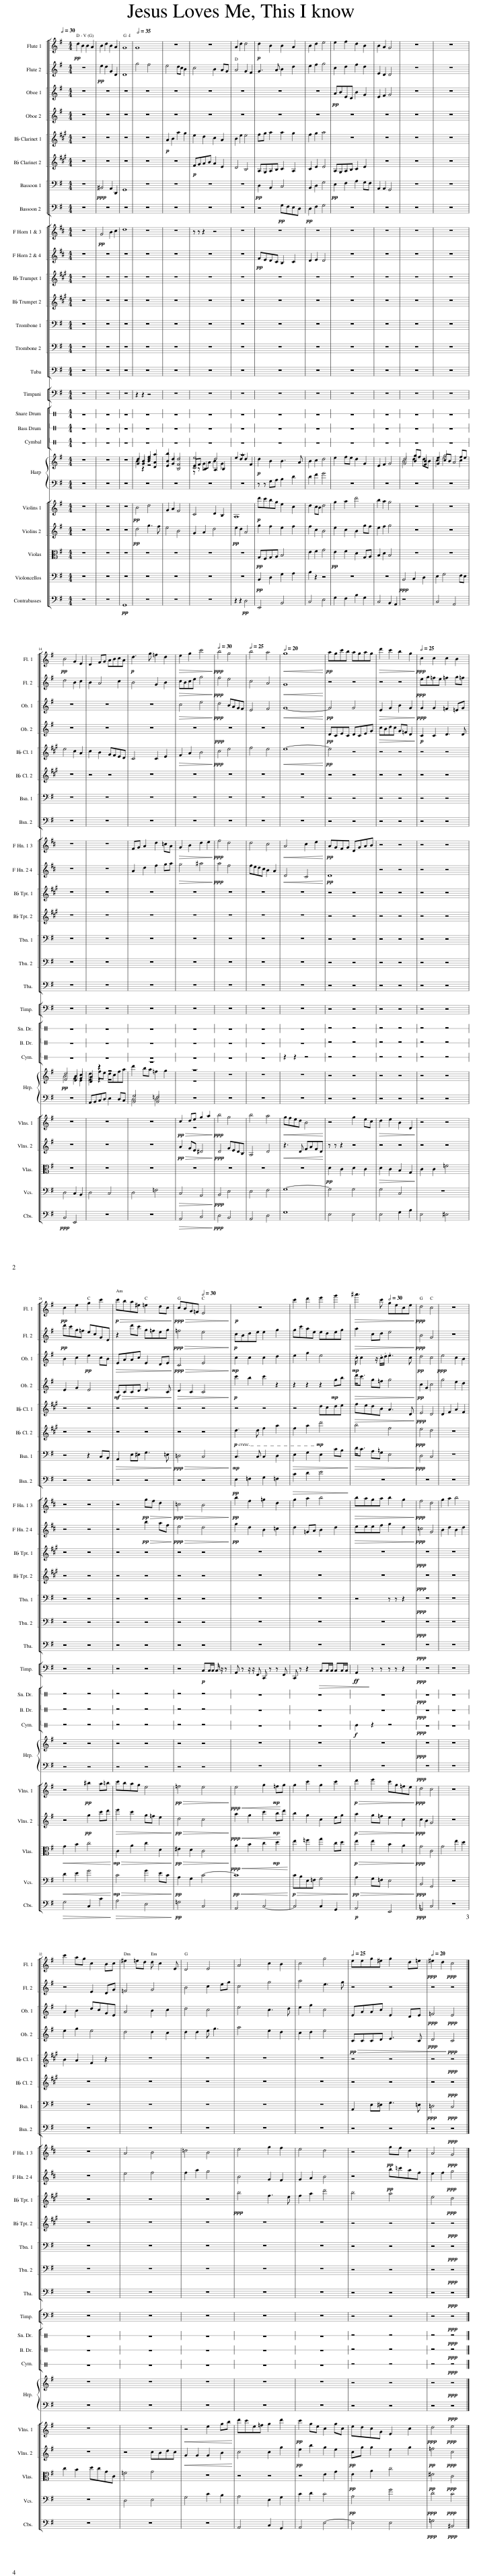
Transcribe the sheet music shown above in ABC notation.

X:1
%%score [ [ 1 2 ] [ 3 4 ] [ 5 6 ] [ 7 8 ] ] [ [ 9 10 ] [ 11 12 ] [ 13 14 ] 15 ] 16 [ 17 18 19 ] { ( 20 22 23 24 ) | ( 21 25 26 ) } [ [ 27 28 ] 29 30 31 ]
L:1/8
Q:1/2=30
M:4/4
I:linebreak $
K:G
V:1 treble
V:2 treble
V:3 treble
V:4 treble
V:5 treble transpose=-2
V:6 treble transpose=-2
V:7 bass
V:8 bass
V:9 treble transpose=-7
V:10 treble transpose=-7
V:11 treble transpose=-2
V:12 treble transpose=-2
V:13 bass
V:14 bass
V:15 bass
V:16 bass
V:17 perc stafflines=1
K:none
V:18 perc stafflines=1
K:none
V:19 perc stafflines=1
K:none
V:20 treble
V:22 treble
V:23 treble
V:24 treble
V:21 bass
V:25 bass
V:26 bass
V:27 treble
V:28 treble
V:29 alto
V:30 bass
V:31 bass transpose=-12
V:1
!pp! d2 B2 B2 A2 | B2 d2 B2 A2 | G8 |[Q:1/2=35] G8 | z8 | %5
 z8 | A2 d2 d4 |!p! d2 B2 B2 A2 | B2 d2 e4 | e2 f2 d2 B2 | %10
 B2 A2 G4 | z8 | z8 |$!pp! B4 G2 E2 | D2 FG ABcA | %15
!p! d3 g =f2 d2 |!>(! e2 g2 c'4!>)! |[Q:1/2=30]!ppp! b4 g4 |[Q:1/2=25] b4 a4 |[Q:1/2=20]!<(! g8!<)! | %20
!pp! agc'b agag |!>(! d'2 c'2 b2 g2!>)! |[Q:1/2=25]!ppp! c2 c2 c2 B2 |$!pp! c2 e2 g2 c'2 |!p!!>(! c'ba^e =e2 dc!>)! | %25
!ppp!!>(! cBG=F[Q:1/2=30] E4!>)! |!p! z8 | c'2 d'2 e'2 g'2 |!>(! ^a'3 c'[Q:1/2=30] gece!>)! |!ppp! d4 c4 | %30
 z8 |$ c'2 ag c2 Bc | ^e2 =ed d c2 E | D4 E4 | A4 c2 B2 | %35
 c4 g4 |[Q:1/2=25] eeg^e g2 d=e |[Q:1/2=20]!ppp! ^e2 d2!ppp! c4 |] %38
V:2
 z8 |!pp! e2 d2 G2 D2 | D8 | g4 f4 | e4 dc B2 | %5
 c4 B2 AG | A4 G2 F2 | G3 A B2 d2 | e2 f2 g4 | c2 d2 f2 d2 | %10
 E2 D2 D4 | z8 | z8 |$ d4 B2 c2 | B2 A4 c2 | %15
 B4 G2 B2 |!>(! cBce g4!>)! |!ppp! f4 e4 | c4 A4 |!<(! G8!<)! | %20
 z4 z4 | z4 z4 |!ppp! eg=fe =f2 g=f |$!pp! d'c'g=f ecGE | z2 d'c' g=feg | %25
!ppp!!>(! =f4 e4!>)! |!p! cBde e2 g2 | gc'ae edeg |!>(! a2 cd e4!>)! |!ppp! B4 G4 | %30
 z8 |$ z4 E2 DG | =F4 G4 | B4 c2 eg | c4 g4 | %35
 a4 e3 g | z4 z4 | z4 z4 |] %38
V:3
 z8 | z8 | z8 | z8 | z8 | %5
 z8 | z8 | z8 | z8 |!pp! ABED B2 G2 | %10
 E2 F2 G4 | z8 | z8 |$ z8 | z8 | %15
 z8 |!>(! c4 e4!>)! |!ppp! d4 BAGF | E4 F4 |!<(! G8-!<)! | %20
!pp! G4 G4 |!>(! E2 G2 B2 G2!>)! |!ppp! G2 G2 =F2 =EG |$ B2 c2!pp! e2 cB |!>(! EAAc E2 DE!>)! | %25
!ppp!!>(! C4 E4!>)! |!mp! c2 c2 c2 d2 | e2 g2 e4 |!mp! .c/ c2 z/ .c/.d/ .e3 c |!pp! d4 c4 | %30
!ppp! e4 c2 B2 |$ A2 B2 dcGE | A4 B2 c2 | d4 c4 | e4 c3 d | %35
 e2 g2 c4 | EAAc E2 DE |!ppp! =F4!ppp! E4 |] %38
V:4
 z8 | z8 | z8 | z8 | z8 | %5
 z8 | z8 | z8 | z8 | z8 | %10
 z8 | z8 | z8 |$ z8 | z8 | %15
 z8 | z8 |!ppp! z8 | z8 | z8 | %20
!pp! DCEC DCEG |!>(! cBdc G=F D2!>)! |!p! C2 C2 D3 D |$ E2 G2 E4 |!mf!!>(! CCCD E3 C!>)! | %25
!>(! D2 C2 C4!>)! |!p! c'2 b2 c'2 z2 | z2 z2 z2!mp! gb |!>(! d'<c' g=f g4!>)! |!pp! c2 G2 c4 | %30
 g4 e2 d2 |$ e2 g2 e4 | d4 d2 c2 | d2 d2 e g3 | a4 e2 d2 | %35
 c2 d2 e4 |!pp!!>(! CCCD E3 C |!ppp! D4!ppp! C4!>)! |] %38
V:5
[K:A] z8 | z8 | z8 | z8 |!p! A2 B2 a2 g2 | %5
 e2 d2 c2 A2 | B2 e2 e4 | fg a2 a2 g2 | f2 g2 a4 | z8 | %10
 z8 | z8 | z8 |$ e4 c2 A2 | c2 B2 GFED | %15
 C4 C2 E2 |!>(! F2 A2 B4!>)! |!ppp! c4 e4 | f4 e4 |!<(! e8-!<)! | %20
!pp! e4 z4 | z4 z4 | z4 z4 |$ z4 z4 | z4 z4 | %25
 z4 z4 | z4 z4 | z4 dcde |!>(! fedB A3 D!>)! |!ppp! E4 D4 | %30
 D2 F2 A2 F2 |$ B2 A2 F2 z2 | z8 | z8 | z8 | %35
 z8 | z4 z4 | z4!ppp! z4 |] %38
V:6
[K:A] z8 | z8 | z8 | z8 | z8 | %5
!p! FGAB A2 E2 | D4 B,4 | A,G,A,B, C2 A,2 | C2 E2 E4 | A,G,A,B, C2 E2 | %10
 z8 | z8 | z8 |$ z8 | z4 z4 | %15
 z8 | z8 | z8 | z8 | z8 | %20
 z4 z4 | z4 z4 | z4 z4 |$ z4 z4 | z4 z4 | %25
 z4 z4 |!p! d3 d f2 a2 | f2 a2!mp! d'4 | b4 f4 |!ppp! e4 d4 | %30
 z8 |$ z8 | z8 | z8 | z8 | %35
 z8 | z4 z4 | z4!ppp! z4 |] %38
V:7
 z8 |!ppp! ^B,,4 A,,2 D,,2 | G,,8 | z8 | z8 | %5
 z8 | z8 |!pp! D,2 B,,2 C,4 | B,,2 D,2 G,4 |!pp! E,2 F,2 A,2 G,F, | %10
 A,,2 A,,2 G,,4 | z8 | z8 |$ z8 | z8 | %15
 z8 | z8 | z8 | z8 | z8 | %20
 z4 z4 | z4 z4 | z4 z4 |$ z4 z2 C,B,, |!>(! A,,2 E,^E, G,3 =E,!>)! | %25
!ppp!!>(! =D,4 C,4!>)! |!mp! C,3 C, C,2 D,2 |!>(! E,2 G,2 E,2 CB,!>)! |!>(! D<C A,=G, E,4!>)! |!ppp! D,4 C,4 | %30
 z8 |$ z8 | z8 | z8 | z8 | %35
 z8 | A,,2 E,^E, G,3 =E, |!ppp! =D,4!ppp! C,4 |] %38
V:8
 z8 | z8 | z8 | z8 | z8 | %5
 z8 | z8 | z4!pp! G,F,E,D, |!pp! D,2 F,2 G,4 | z8 | %10
 z8 | z8 | z8 |$ z8 | z8 | %15
 z8 | z8 | z8 | z8 | z8 | %20
 z4 z4 | z4 z4 | z4 z4 |$ z4 z4 | z4 z4 | %25
 z4 z4 |!pp! E,2 =F,2 G,2 =F,2 |!>(! C2 D2 E4!>)! | z8 | z8 | %30
 z8 |$ z8 | z8 | z8 | z8 | %35
 z8 | z4 z4 | z4!ppp! z4 |] %38
V:9
[K:D] z8 |!pp! G4 B2 c2 | d8 | z8 | z8 | %5
 z z z2 z4 | z8 | z8 | z8 | z8 | %10
 z8 | z8 | z8 |$ z8 | z8 | %15
 FG A2 d2 =cA |!>(! G2 B2 d2 e2!>)! |!ppp! f4 d4 | d4 c4 |!<(! A4 c2 e2!<)! | %20
!pp! AGFG DGAB | z4 z4 | z4 z4 |$ z4 z4 | z4!pp!!>(! gf d2!>)! | %25
!ppp!!>(! =c4 B4!>)! |!pp! b2 f2 =g2 d2 | g2 a2 b4 |!>(! baga b2 g2!>)! |!ppp! f4 d4 | %30
 g2 a2 b4 |$ z8 | A4 B4 | =d4 B4 | e4 g2 f2 | %35
 e4 d4 | z4!pp! gf d2 | A4!ppp! G4 |] %38
V:10
[K:D] z8 | z8 | z8 | z8 | z8 | %5
 z8 | z8 |!pp! FEDC B,2 C2 | D2 E2 D4 | z8 | %10
 z8 | z8 | z8 |$ z8 | z8 | %15
 A2 d2 f2 ga |!>(! g4 ^a4!>)! |!ppp! a4 f4 | fedc B2 A2 |!<(! D4 C4!<)! | %20
!pp! D8 | z4 z4 | z4 z4 |$ z4 z4 | z4!pp!!>(! b2 af!>)! | %25
!ppp!!>(! e4 d4!>)! |!pp! g2 d2 B2 =c2 | d2 =GA B2 d2 |!>(! eeef g2 d2!>)! |!ppp! =c4 G4 | %30
 B2 d2 B2 d2 |$ z8 | e4 f4 | f2 a2 g4 | B4 G2 F2 | %35
 G2 A2 B4 | z4!pp! b=c'af | e2 f2!ppp! g4 |] %38
V:11
[K:A] z8 | z8 | z8 | z8 | z8 | %5
 z8 | z8 | z8 | z8 | z8 | %10
 z8 | z8 | z8 |$ z8 | z8 | %15
 z8 | z8 | z8 | z8 | z8 | %20
 z4 z4 | z4 z4 | z4 z4 |$ z4 z4 | z4 z4 | %25
 z4 z4 | z8 | z8 | z8 |!ppp! z8 | %30
 z8 |$ z8 | z8 | z8 |!ppp! b4 f3 e | %35
 f2 a2 d'4 | b4 a4 | e4!ppp! d4 |] %38
V:12
[K:A] z8 | z8 | z8 | z8 | z8 | %5
 z8 | z8 | z8 | z8 | z8 | %10
 z8 | z8 | z8 |$ z8 | z8 | %15
 z8 | z8 | z8 | z8 | z8 | %20
 z4 z4 | z4 z4 | z4 z4 |$ z4 z4 | z4 z4 | %25
 z4 z4 | z8 | z8 | z8 |!ppp! z8 | %30
 z8 |$ z8 | z8 | z8 | z8 | %35
 z8 | z4 z4 | z4!ppp! z4 |] %38
V:13
 z8 | z8 | z8 | z8 | z8 | %5
 z8 | z8 | z8 | z8 | z8 | %10
 z8 | z8 | z8 |$ z8 | z8 | %15
 z8 | z8 | z8 | z8 | z8 | %20
 z4 z4 | z4 z4 | z4 z4 |$ z4 z4 | z4 z4 | %25
 z4 z4 | z8 | z8 | z4 z z z2 |!ppp! z8 | %30
 z8 |$ z8 | z8 | z8 | z8 | %35
 z8 | z4 z4 | z4!ppp! z4 |] %38
V:14
 z8 | z8 | z8 | z8 | z8 | %5
 z8 | z8 | z8 | z8 | z8 | %10
 z8 | z8 | z8 |$ z8 | z8 | %15
 z8 | z8 | z8 | z8 | z8 | %20
 z4 z4 | z4 z4 | z4 z4 |$ z4 z4 | z4 z4 | %25
 z4 z4 | z8 | z8 | z8 |!ppp! z8 | %30
 z8 |$ z8 | z8 | z8 | z8 | %35
 z8 | z4 z4 | z4!ppp! z4 |] %38
V:15
 z8 | z8 | z8 | z8 | z8 | %5
 z8 | z8 | z8 | z8 | z8 | %10
 z8 | z8 | z8 |$ z8 | z8 | %15
 z8 | z8 | z8 | z8 | z8 | %20
 z4 z4 | z4 z4 | z4 z4 |$ z4 z4 | z4 z4 | %25
 z4 z4 | z8 | z8 | z8 |!ppp! z8 | %30
 z8 |$ z8 | z8 | z8 | z8 | %35
 z8 | z4 z4 | z4!ppp! z4 |] %38
V:16
 z8 | z8 | z8 | z2 z2 z4 | z8 | %5
 z8 | z8 | z8 | z8 | z8 | %10
 z8 | z8 | z8 |$ z8 | z8 | %15
 z8 | z8 | z8 | z8 | z8 | %20
 z4 z4 | z4 z4 | z4 z4 |$ z4 z4 | z4 z4 | %25
 z4!p! C,C,/C,/ C,/ z/ z | A,, z z/ z/ F,, C,, z z F,, | C,, z z2!>(! C,C,/C,/ C,C,/C,/ |!ff! A,,2!>)! z z z z z2 |!ppp! z8 | %30
 z8 |$ z8 | z8 | z8 | z8 | %35
 z8 | z4 z4 | z4!ppp! z4 |] %38
V:17
[K:C] z8 | z8 | z8 | z8 | z8 | %5
 z8 | z8 | z8 | z8 | z8 | %10
 z8 | z8 | z8 |$ z8 | z8 | %15
 z8 | z8 | z8 | z8 | z8 | %20
 z4 z4 | z4 z4 | z4 z4 |$ z4 z4 | z4 z4 | %25
 z4 z4 | z8 | z8 | z8 |!ppp! z8 | %30
 z8 |$ z8 | z8 | z8 | z8 | %35
 z8 | z4 z4 | z4!ppp! z4 |] %38
V:18
[K:C] z8 | z8 | z8 | z8 | z8 | %5
 z8 | z8 | z8 | z8 | z8 | %10
 z8 | z8 | z8 |$ z8 | z8 | %15
 z8 | z8 | z8 | z8 | z8 | %20
 z4 z4 | z4 z4 | z4 z4 |$ z4 z4 | z4 z4 | %25
 z4 z4 | z8 | z8 | z8 |!ppp! z8 | %30
 z8 |$ z8 | z8 | z8 | z8 | %35
 z8 | z4 z4 | z4!ppp! z4 |] %38
V:19
[K:C] z8 | z8 | z8 | z8 | z8 | %5
 z8 | z8 | z8 | z8 | z8 | %10
 z8 | z8 | z8 |$ z8 | z8 | %15
 z8 | z8 | z8 | z8 | z2 z2 z4 | %20
 z4 z4 | z4 z4 | z4 z4 |$ z4 z4 | z4 z4 | %25
 z4 z4 | z8 | z8 |!f! E2 z2 z4 |!ppp! z8 | %30
 z8 |$ z8 | z8 | z8 | z8 | %35
 z8 | z4 z4 | z4!ppp! z4 |] %38
V:20
 z8 | z8 | z8 | d2 B2 [df]2 a2 | b2 d2 d4 | %5
 [Ce]4 d4 | e2 d2 d2 F2 |!p! d2 B2 B3 A | B2 c2 d4 | e2 fe d2 G2 | %10
 E2 F2 G4 | G4 B2 B2 | G2 cB A4 |$!pp! F4 E2 c2 | D2 z2 z4 | %15
 z8 | z8 | z8 | z8 | z8 | %20
 z4 z4 | z4 z4 | z4 z4 |$ z4 z4 | z4 z4 | %25
 z4 z4 | z8 | z8 | z8 |!ppp! z8 | %30
 z8 |$ z8 | z8 | z8 | z8 | %35
 z8 | z4 z4 | z4!ppp! z4 |] %38
V:21
 z8 | z8 | z8 | z8 | z8 | %5
 z8 | z8 | z z G,A, B,2 D2 | D2 F2 G4 | z8 | %10
 z8 | z8 | z8 |$ z8 | A,,B,,C,D, E,2 D,C, | %15
 B,,4 B,,4 | z8 | z8 | z8 | z8 | %20
 z4 z4 | z4 z4 | z4 z4 |$ z4 z4 | z4 z4 | %25
 z4 z4 | z8 | z8 | z8 |!ppp! z8 | %30
 z8 |$ z8 | z8 | z8 | z8 | %35
 z8 | z4 z4 | z4!ppp! z4 |] %38
V:22
 x8 | x8 | x8 | B2 z2 z4 | x8 | %5
 z z GA B2 G2 | x8 | x8 | x8 | x8 | %10
 x8 | B4 d2 dB | c2 e4 c2 |$ B4 G2 E2 | F2 z2 z4 | %15
 x8 | x8 | x8 | x8 | x8 | %20
 x8 | x8 | x8 |$ x8 | x8 | %25
 x8 | x8 | x8 | x8 | x8 | %30
 x8 |$ x8 | x8 | x8 | x8 | %35
 x8 | x8 | x8 |] %38
V:23
 x8 | x8 | x8 | G2 G2 B2 [DA]2 | [EB]2 G2 [B,F]4 | %5
 EF B,2 A,2 B,2 | z8 | x8 | x8 | x8 | %10
 x8 | d4 gf F2 | e2 g4 fe |$ d4 B2 G2 | A2 z2 z4 | %15
 x8 | x8 | x8 | x8 | x8 | %20
 x8 | x8 | x8 |$ x8 | x8 | %25
 x8 | x8 | x8 | x8 | x8 | %30
 x8 |$ x8 | x8 | x8 | x8 | %35
 x8 | x8 | x8 |] %38
V:24
 x8 | x8 | x8 | x8 | x8 | %5
 x8 | x8 | x8 | x8 | x8 | %10
 x8 | x8 | x8 |$ x8 | d2 fe dcfa | %15
 d'2 ba =f2 g2 | z8 | x8 | x8 | x8 | %20
 x8 | x8 | x8 |$ x8 | x8 | %25
 x8 | x8 | x8 | x8 | x8 | %30
 x8 |$ x8 | x8 | x8 | x8 | %35
 x8 | x8 | x8 |] %38
V:25
 x8 | x8 | x8 | x8 | x8 | %5
 x8 | x8 | x8 | x8 | x8 | %10
 x8 | x8 | x8 |$ x8 | x8 | %15
 D,4 D,4 | x8 | x8 | x8 | x8 | %20
 x8 | x8 | x8 |$ x8 | x8 | %25
 x8 | x8 | x8 | x8 | x8 | %30
 x8 |$ x8 | x8 | x8 | x8 | %35
 x8 | x8 | x8 |] %38
V:26
 x8 | x8 | x8 | x8 | x8 | %5
 x8 | x8 | x8 | x8 | x8 | %10
 x8 | x8 | x8 |$ x8 | x8 | %15
 G,4 =F,4 | x8 | x8 | x8 | x8 | %20
 x8 | x8 | x8 |$ x8 | x8 | %25
 x8 | x8 | x8 | x8 | x8 | %30
 x8 |$ x8 | x8 | x8 | x8 | %35
 x8 | x8 | x8 |] %38
V:27
 z8 | z8 | z8 |!pp! B4 d4 | G2 A2 F4 | %5
 C4 D2 B,2 | A,8 |!p! d'c'bg e2 c2 | d2 cB d4 | g2 a2 d'4 | %10
 b2 a2 g4 | z8 | z8 |$ z8 | z8 | %15
 z8 |!pp!!>(! c2 de g2 a2!>)! |!ppp! b4 g4 | b4 a4 |!<(! gfed B4!<)! | %20
 z4 g2 ec |!>(! d2 e2 B2 D2!>)! | z4 z4 |$ z4!pp! ^b2 a=b | c'bag e4 | %25
!pp!!>(! =f4 e4!>)! |!ppp!!<(! e4 g2!mp! =f!<)!g | g2 c'2 g2 c'2 |!p!!>(! d'2 e'2 c'g=fe!>)! |!ppp! d4 c4 | %30
 z8 |$ z8 | z8 |!<(! z4 e2 gb!<)! | d'c'e=f g2 d'2 | %35
!pp! c'2 ge c2 gc | edcG E2 c2 |!ppp! d4!ppp! e4 |] %38
V:28
 z8 | z8 | z8 |!pp! d4 g3 f | e4 B4 | %5
 G2 A2 d4 |!pp! e2 d2 A4 | g2 f2 e2 f2 | f2 c2 B4 | e2 c2 B2 gf | %10
 e2 f2 g4 | z8 | z8 |$ z8 | z8 | %15
 z8 |!pp!!>(! A2 GE ^D4!>)! |!ppp! D4 GEDB, | A,4 D4 |!<(! z3 D FAFD!<)! | %20
 z z z2 z4 | z4 z4 | z4 z4 |$ z4!pp! g2 c'd' |!>(! e'2 c'2 g=f e2!>)! | %25
!pp!!>(! d4 c4!>)! |!ppp!!<(! a2 g2 c'2!mp! b!<)!d' | b2 g2 c2 eg |!p!!>(! a2 g=f e2 c2!>)! |!ppp! c2 B2 G4 | %30
 z8 |$ z8 | z4 cBdc |!<(! G2 G2 G2 B2!<)! | c4 c2 g2 | %35
!pp! e2 b2 g2 e2 |!pp! cg g2 e2 g2 |!pp! =f4!ppp! c4 |] %38
V:29
 z8 | z8 | z8 | z8 | z8 | %5
 z8 | z8 |!pp! G,F,G,A, B,4 | E2 F2 G4 |!pp! E2 F2 D2 G,A, | %10
 B,2 D2 B,4 | z8 | z8 |$ z8 | z8 | %15
 z8 | z8 | z8 | z8 | z8 | %20
!pp! D2 C2 D2 C2 |!>(! D2 C2 B,2 G,2!>)! | C2 C2 =F4 |$!<(! G2 B2 c4!<)! |!mp!!>(! C2 A2 c2 D2!>)! | %25
!pp!!>(! ^E2 D2 C4!>)! |!ppp!!<(! A2 B2 c2!mp! d2!<)! | e2 =f2 g2 cd |!p!!>(! e2 e2 B2 A2!>)! |!ppp! G4 C4 | %30
 G4 e2 d2 |$ c2 B2 dcGC | =F4 G4 | z8 | z4 z4 | %35
 z4 E2 G2 |!pp! E2 A2 c4 |!pp! ^E4!ppp! C4 |] %38
V:30
 z8 | z8 | z8 | z8 | z8 | %5
 z8 | z8 |!pp! B,,2 D,2 G,2 A,2 | B,2 z2 z4 | z8 | %10
 z8 |!ppp! B,,4 C,2 D,2 | E,2 G,4 F,E, |$ D,4 C,2 B,,2 | D,4 C,4 | %15
 D,4 =F,4 |!>(! C,4 A,,4!>)! |!ppp! B,,4 E,4 | E,4 F,4 | G,8- | %20
 G,4 G,4 | G,4 C,4 | z8 |$!<(! D2 E2 G4!<)! |!mp!!>(! C4 G2 EC!>)! | %25
!pp! A,2 G,2 C4- |!pp!!<(! C8!<)! |!p!!>(! CB,E,=F, G,4!>)! |!pp!!>(! A,2 G,=F, E,4!>)! |!ppp! B,,4 G,,4 | %30
 z8 |$ z8 | D,4 E,4 | G,4 C2 B,2 | A,4 E,2 G,2 | %35
 C2 D2 C4 |!pp! A,4 G4 |!ppp! D4!ppp! C4 |] %38
V:31
 z8 | z8 |!pp! G,,8 | z8 | z8 | %5
 z8 | z2 z2!pp! D,4 | E,,4 B,,4 | C,4 E,4 | G,2 F,2 B,2 G,2 | %10
 C,4 B,,2 A,,2 | z8 | C,4 A,,4 |$!ppp! B,,4 E,,4 | z8 | %15
 z8 |!>(! A,,4 C,4!>)! |!ppp! D,4 B,,4 | A,,4 D,4 | G,8 | %20
 E,4 E,4 | E,4 G,2 B,2 | E,4 ^E,4 |$!>(! G,4 C,2 C2!>)! |!>(! A,4 E,4!>)! | %25
!pp! =G,4 C,4 | A,,4 C,4- | C,4 C,2 G,,2 |!p! A,,4 E,,4 |!ppp! =G,,4 C,4 | %30
 z8 |$ z8 | z8 | z8 | A,,4 C,2 G,,2 | %35
 A,,4 E,4- | E,4 E,4 |!ppp! =G,4!ppp! ^B,,4 |] %38
